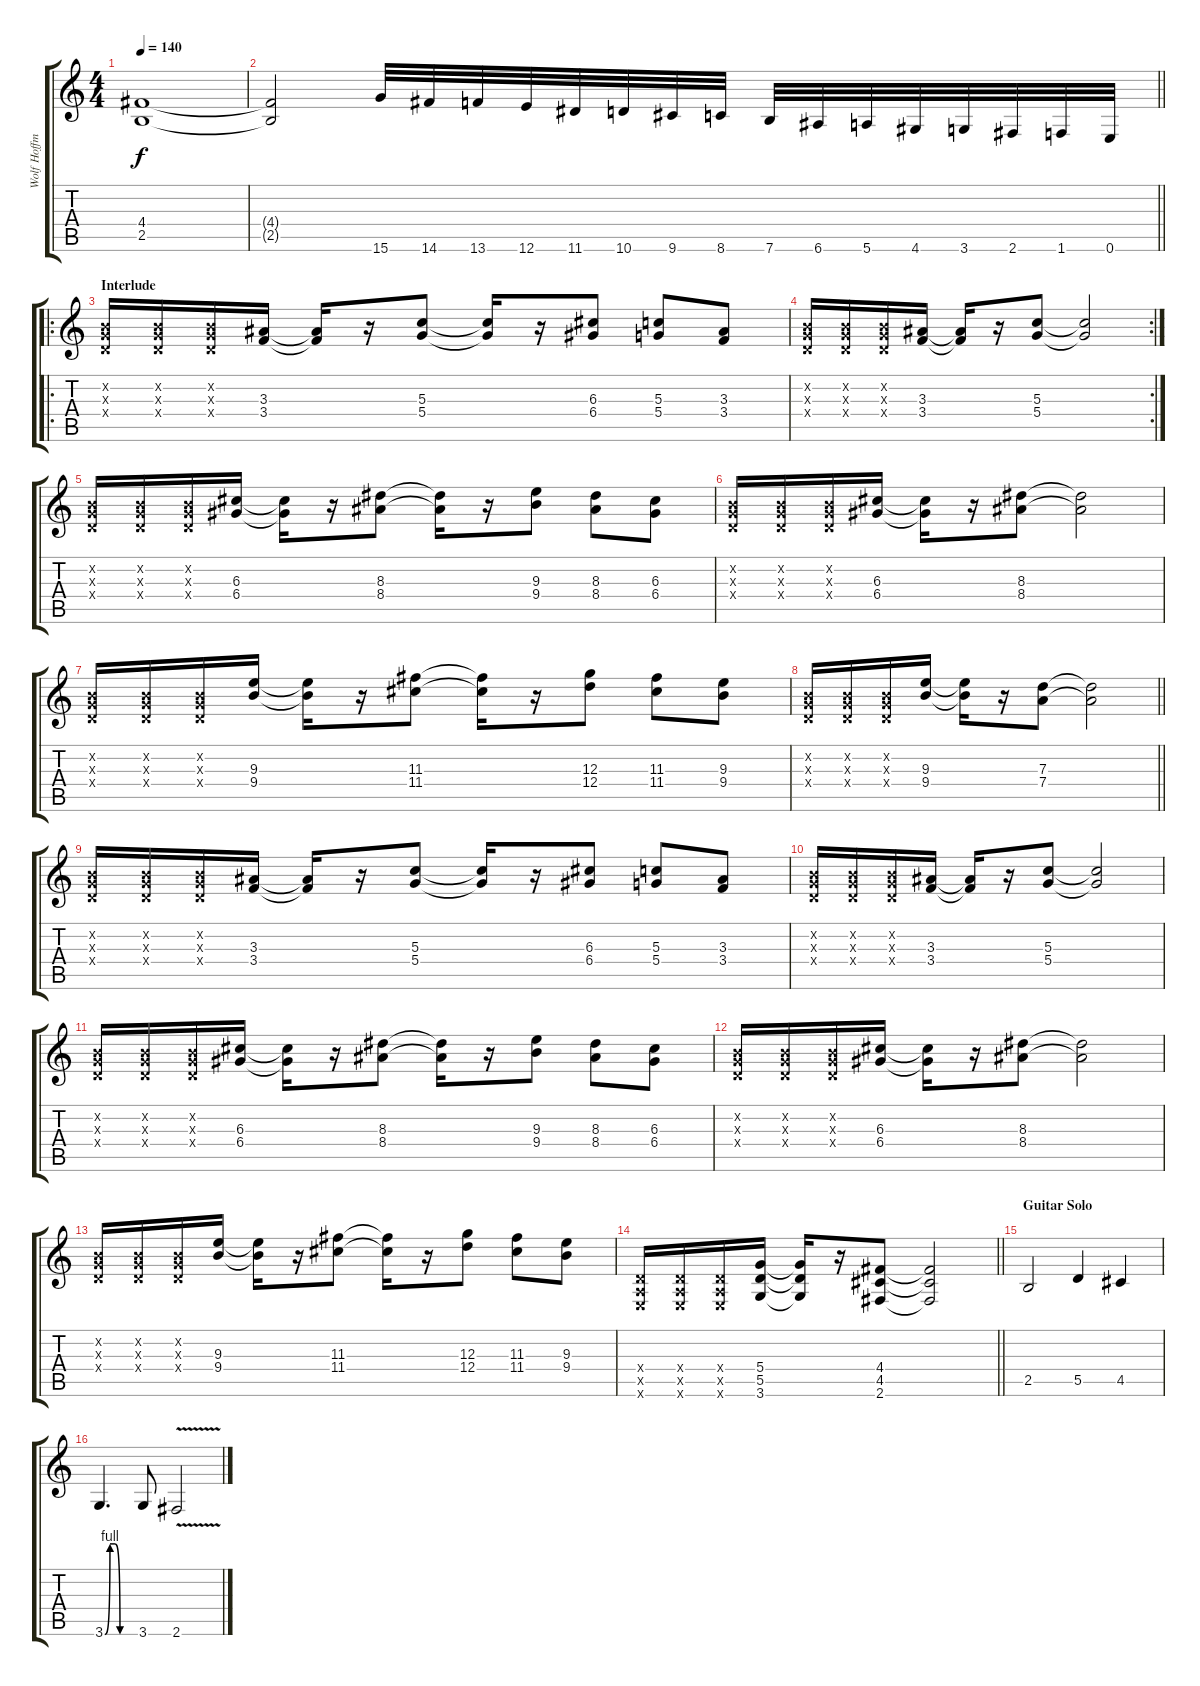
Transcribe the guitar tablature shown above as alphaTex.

\track ("Wolf Hoffmann (Guitar)" "Wolf Hoffm") {instrument distortionguitar}
\staff {score tabs}
\tuning (E4 B3 G3 D3 A2 E2) {hide}
\ts (4 4)
\tempo 140
\clef g2
\ks c
(4.4 2.5).1{dy f} |
\barLineRight lightlight
(4.4{t} 2.5{t}).2 15.6.32{instrument guitarfretnoise} 14.6.32 13.6.32 12.6.32 11.6.32 10.6.32 9.6.32 8.6.32 7.6.32 6.6.32 5.6.32 4.6.32 3.6.32 2.6.32 1.6.32 0.6.32 |
\ro
\section ("" "Interlude")
(0.2{x} 0.3{x} 0.4{x}).16{instrument distortionguitar} (0.2{x} 0.3{x} 0.4{x}).16 (0.2{x} 0.3{x} 0.4{x}).16 (3.3 3.4).16 (3.3{t} 3.4{t}).16 r.16 (5.3 5.4).8 (5.3{t} 5.4{t}).16 r.16 (6.3 6.4).8 (5.3 5.4).8 (3.3 3.4).8 |
\rc 2
(0.2{x} 0.3{x} 0.4{x}).16 (0.2{x} 0.3{x} 0.4{x}).16 (0.2{x} 0.3{x} 0.4{x}).16 (3.3 3.4).16 (3.3{t} 3.4{t}).16 r.16 (5.3 5.4).8 (5.3{t} 5.4{t}).2 |
(0.2{x} 0.3{x} 0.4{x}).16 (0.2{x} 0.3{x} 0.4{x}).16 (0.2{x} 0.3{x} 0.4{x}).16 (6.3 6.4).16 (6.3{t} 6.4{t}).16 r.16 (8.3 8.4).8 (8.3{t} 8.4{t}).16 r.16 (9.3 9.4).8 (8.3 8.4).8 (6.3 6.4).8 |
(0.2{x} 0.3{x} 0.4{x}).16 (0.2{x} 0.3{x} 0.4{x}).16 (0.2{x} 0.3{x} 0.4{x}).16 (6.3 6.4).16 (6.3{t} 6.4{t}).16 r.16 (8.3 8.4).8 (8.3{t} 8.4{t}).2 |
(0.2{x} 0.3{x} 0.4{x}).16 (0.2{x} 0.3{x} 0.4{x}).16 (0.2{x} 0.3{x} 0.4{x}).16 (9.3 9.4).16 (9.3{t} 9.4{t}).16 r.16 (11.3 11.4).8 (11.3{t} 11.4{t}).16 r.16 (12.3 12.4).8 (11.3 11.4).8 (9.3 9.4).8 |
\barLineRight lightlight
(0.2{x} 0.3{x} 0.4{x}).16 (0.2{x} 0.3{x} 0.4{x}).16 (0.2{x} 0.3{x} 0.4{x}).16 (9.3 9.4).16 (9.3{t} 9.4{t}).16 r.16 (7.3 7.4).8 (7.3{t} 7.4{t}).2 |
(0.2{x} 0.3{x} 0.4{x}).16 (0.2{x} 0.3{x} 0.4{x}).16 (0.2{x} 0.3{x} 0.4{x}).16 (3.3 3.4).16 (3.3{t} 3.4{t}).16 r.16 (5.3 5.4).8 (5.3{t} 5.4{t}).16 r.16 (6.3 6.4).8 (5.3 5.4).8 (3.3 3.4).8 |
(0.2{x} 0.3{x} 0.4{x}).16 (0.2{x} 0.3{x} 0.4{x}).16 (0.2{x} 0.3{x} 0.4{x}).16 (3.3 3.4).16 (3.3{t} 3.4{t}).16 r.16 (5.3 5.4).8 (5.3{t} 5.4{t}).2 |
(0.2{x} 0.3{x} 0.4{x}).16 (0.2{x} 0.3{x} 0.4{x}).16 (0.2{x} 0.3{x} 0.4{x}).16 (6.3 6.4).16 (6.3{t} 6.4{t}).16 r.16 (8.3 8.4).8 (8.3{t} 8.4{t}).16 r.16 (9.3 9.4).8 (8.3 8.4).8 (6.3 6.4).8 |
(0.2{x} 0.3{x} 0.4{x}).16 (0.2{x} 0.3{x} 0.4{x}).16 (0.2{x} 0.3{x} 0.4{x}).16 (6.3 6.4).16 (6.3{t} 6.4{t}).16 r.16 (8.3 8.4).8 (8.3{t} 8.4{t}).2 |
(0.2{x} 0.3{x} 0.4{x}).16 (0.2{x} 0.3{x} 0.4{x}).16 (0.2{x} 0.3{x} 0.4{x}).16 (9.3 9.4).16 (9.3{t} 9.4{t}).16 r.16 (11.3 11.4).8 (11.3{t} 11.4{t}).16 r.16 (12.3 12.4).8 (11.3 11.4).8 (9.3 9.4).8 |
\barLineRight lightlight
(0.4{x} 0.5{x} 0.6{x}).16 (0.4{x} 0.5{x} 0.6{x}).16 (0.4{x} 0.5{x} 0.6{x}).16 (5.4 5.5 3.6).16 (5.4{t} 5.5{t} 3.6{t}).16 r.16 (4.4 4.5 2.6).8 (4.4{t} 4.5{t} 2.6{t}).2 |
\section ("" "Guitar Solo")
2.5.2 5.5.4 4.5.4 |
3.6{be (custom 0 0 10 4 20 4 30 0 60 0)}.4{d} 3.6.8 2.6{v}.2
